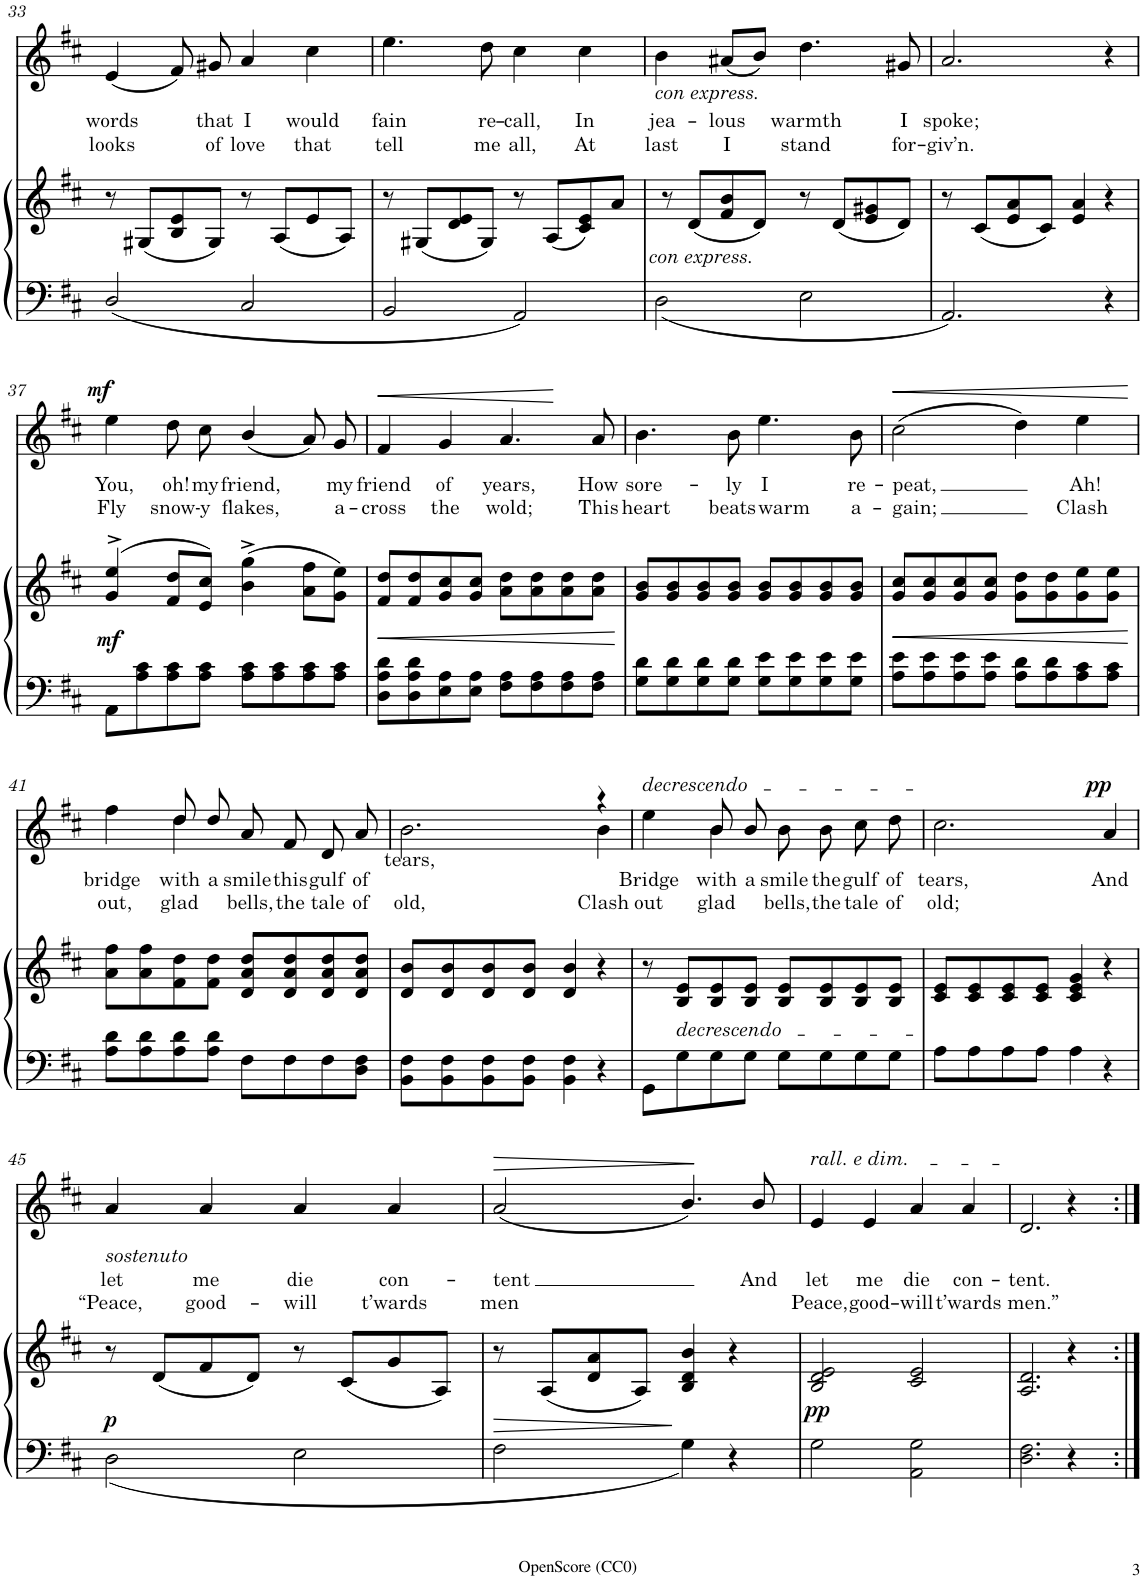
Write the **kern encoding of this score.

**kern	**kern	**dynam	**kern	**text	**text	**dynam
*part2	*part2	*part2	*part1	*part1	*part1	*part1
*staff3	*staff2	*staff2/3	*staff1	*staff1	*staff1	*staff1
*I"Piano	*	*	*I"Voice	*	*	*
*I'Pno	*	*	*	*	*	*
!!LO:PB:g=z
*clefF4	*clefG2	*	*clefG2	*	*	*
*k[f#c#]	*k[f#c#]	*	*k[f#c#]	*	*	*
*M2/2	*M2/2	*	*M2/2	*	*	*
*met(c|)	*met(c|)	*	*met(c|)	*	*	*
=33	=33	=33	=33	=33	=33	=33
!	!	!	!	!LO:LY:b	!LO:LY:b	!
2D/	8r	.	(4e/	words	looks	.
.	(8G#X/L	.	.	.	.	.
.	8B/ 8e/	.	8f#/)	.	.	.
!	!	!	!	!LO:LY:b	!LO:LY:b	!
.	8G#/J)	.	8g#X/	that	of	.
!	!	!	!	!LO:LY:b	!LO:LY:b	!
2C#/	8r	.	4a/	I	love	.
.	(8A/L	.	.	.	.	.
!	!	!	!	!LO:LY:b	!LO:LY:b	!
.	8e/	.	4cc#\	would	that	.
.	8A/J)	.	.	.	.	.
=34	=34	=34	=34	=34	=34	=34
!	!	!	!	!LO:LY:b	!LO:LY:b	!
2BB/	8r	.	4.ee\	fain	tell	.
.	(8G#X/L	.	.	.	.	.
.	8d/ 8e/	.	.	.	.	.
!	!	!	!	!LO:LY:b	!LO:LY:b	!
.	8G#/J)	.	8dd\	re-	me	.
!	!	!	!	!LO:LY:b	!LO:LY:b	!
2AA/	8r	.	4cc#\	-call,	all,	.
.	(8A/L	.	.	.	.	.
!	!	!	!	!LO:LY:b	!LO:LY:b	!
.	8c#/ 8e/)	.	4cc#\	In	At	.
.	8a/J	.	.	.	.	.
=35	=35	=35	=35	=35	=35	=35
!	!	!	!LO:TX:b:i:t=con express.	!	!	!
!	!LO:TX:b:i:t=con express.	!	!	!	!	!
!	!	!	!	!LO:LY:b	!LO:LY:b	!
2D\	8r	.	4b\	jea-	last	.
.	(8d/L	.	.	.	.	.
!	!	!	!	!LO:LY:b	!LO:LY:b	!
.	8f#/ 8b/	.	(8a#X/L	-lous	I	.
.	8d/J)	.	8b/J)	.	.	.
!	!	!	!	!LO:LY:b	!LO:LY:b	!
2E\	8r	.	4.dd\	warmth	stand	.
.	(8d/L	.	.	.	.	.
.	8e/ 8g#X/	.	.	.	.	.
!	!	!	!	!LO:LY:b	!LO:LY:b	!
.	8d/J)	.	8g#X/	I	for-	.
=36	=36	=36	=36	=36	=36	=36
!	!	!	!	!LO:LY:b	!LO:LY:b	!
2.AA/	8r	.	2.a/	spoke;	-giv’n.	.
.	(8c#/L	.	.	.	.	.
.	8e/ 8a/	.	.	.	.	.
.	8c#/J)	.	.	.	.	.
.	4e/ 4a/	.	.	.	.	.
4r	4r	.	4r	.	.	.
!!LO:LB:g=z
=37	=37	=37	=37	=37	=37	=37
!	!	!LO:DY:b	!	!LO:LY:b	!LO:LY:b	!LO:DY:a
8AA\L	(>4g/^> 4ee/^>	mf	4ee\	You,	Fly	mf
8A\ 8c#\	.	.	.	.	.	.
!	!	!	!	!LO:LY:b	!LO:LY:b	!
8A\ 8c#\	8f#/ 8dd/L	.	8dd\	oh!	snow-	.
!	!	!	!	!LO:LY:b	!LO:LY:b	!
8A\ 8c#\J	8e/ 8cc#/J)	.	8cc#\	my	-y	.
!	!	!	!	!LO:LY:b	!LO:LY:b	!
8A\ 8c#\L	(4b\^ 4gg\^	.	(4b/	friend,	flakes,	.
8A\ 8c#\	.	.	.	.	.	.
8A\ 8c#\	8a\ 8ff#\L	.	8a/)	.	.	.
!	!	!	!	!LO:LY:b	!LO:LY:b	!
8A\ 8c#\J	8g\ 8ee\J)	.	8g/	my	a-	.
=38	=38	=38	=38	=38	=38	=38
!	!	!LO:HP:b	!	!LO:LY:b	!LO:LY:b	!LO:HP:b
8D\ 8A\ 8d\L	8f#/ 8dd/L	<	4f#/	friend	-cross	<
8D\ 8A\ 8d\	8f#/ 8dd/	.	.	.	.	.
!	!	!	!	!LO:LY:b	!LO:LY:b	!
8E\ 8A\	8g/ 8cc#/	.	4g/	of	the	.
8E\ 8A\J	8g/ 8cc#/J	.	.	.	.	.
!	!	!	!	!LO:LY:b	!LO:LY:b	!
8F#\ 8A\L	8a\ 8dd\L	.	4.a/	years,	wold;	.
8F#\ 8A\	8a\ 8dd\	.	.	.	.	.
8F#\ 8A\	8a\ 8dd\	.	.	.	.	.
!	!	!	!	!LO:LY:b	!LO:LY:b	!
8F#\ 8A\J	8a\ 8dd\J	.	8a/	How	This	[
.	.	[	.	.	.	.
=39	=39	=39	=39	=39	=39	=39
!	!	!	!	!LO:LY:b	!LO:LY:b	!
8G\ 8d\L	8g/ 8b/L	.	4.b\	sore-	heart	.
8G\ 8d\	8g/ 8b/	.	.	.	.	.
8G\ 8d\	8g/ 8b/	.	.	.	.	.
!	!	!	!	!LO:LY:b	!LO:LY:b	!
8G\ 8d\J	8g/ 8b/J	.	8b\	-ly	beats	.
!	!	!	!	!LO:LY:b	!LO:LY:b	!
8G\ 8e\L	8g/ 8b/L	.	4.ee\	I	warm	.
8G\ 8e\	8g/ 8b/	.	.	.	.	.
8G\ 8e\	8g/ 8b/	.	.	.	.	.
!	!	!	!	!LO:LY:b	!LO:LY:b	!
8G\ 8e\J	8g/ 8b/J	.	8b\	re-	a-	.
=40	=40	=40	=40	=40	=40	=40
!	!	!LO:HP:b	!	!LO:LY:b	!LO:LY:b	!LO:HP:b
8A\ 8e\L	8g/ 8cc#/L	<	(2cc#\	-peat,	-gain;	<
8A\ 8e\	8g/ 8cc#/	.	.	.	.	.
8A\ 8e\	8g/ 8cc#/	.	.	.	.	.
8A\ 8e\J	8g/ 8cc#/J	.	.	.	.	.
8A\ 8d\L	8g\ 8dd\L	.	4dd\)	.	.	.
8A\ 8d\	8g\ 8dd\	.	.	.	.	.
!	!	!	!	!LO:LY:b	!LO:LY:b	!
8A\ 8c#\	8g\ 8ee\	.	4ee\	Ah!	Clash	.
8A\ 8c#\J	8g\ 8ee\J	.	.	.	.	.
.	.	[	.	.	.	[
!!LO:LB:g=z
=41	=41	=41	=41	=41	=41	=41
!	!	!	!	!LO:LY:b	!LO:LY:b	!
*	*	*	*^	*	*	*
8A\ 8d\L	8a\ 8ff#\L	.	4ff#\	4ryy	bridge	out,	.
8A\ 8d\	8a\ 8ff#\	.	.	.	.	.	.
!	!	!	!	!	!LO:LY:b	!LO:LY:b	!
8A\ 8d\	8f#\ 8dd\	.	8dd/	4dd\	with	glad	.
!	!	!	!	!	!LO:LY:b	!	!
8A\ 8d\J	8f#\ 8dd\J	.	8dd/	.	a	.	.
!	!	!	!	!	!LO:LY:b	!LO:LY:b	!
8F#\L	8d/ 8a/ 8dd/L	.	8a/	2ryy	smile	bells,	.
!	!	!	!	!	!LO:LY:b	!LO:LY:b	!
8F#\	8d/ 8a/ 8dd/	.	8f#/	.	this	the	.
!	!	!	!	!	!LO:LY:b	!LO:LY:b	!
8F#\	8d/ 8a/ 8dd/	.	8d/	.	gulf	tale	.
!	!	!	!	!	!LO:LY:b	!LO:LY:b	!
8D\ 8F#\J	8d/ 8a/ 8dd/J	.	8a/	.	of	of	.
=42	=42	=42	=42	=42	=42	=42	=42
!	!	!	!	!	!LO:LY:b	!LO:LY:b	!
8BB\ 8F#\L	8d/ 8b/L	.	2.b\	2.ryy	tears,	old,	.
8BB\ 8F#\	8d/ 8b/	.	.	.	.	.	.
8BB\ 8F#\	8d/ 8b/	.	.	.	.	.	.
8BB\ 8F#\J	8d/ 8b/J	.	.	.	.	.	.
4BB\ 4F#\	4d/ 4b/	.	.	.	.	.	.
!	!	!	!	!	!	!LO:LY:b	!
4r	4r	.	4r	4b\	.	Clash	.
=43	=43	=43	=43	=43	=43	=43	=43
!	!	!	!LO:TX:a:i:t=decrescendo	!	!	!	!
!	!	!	!	!	!LO:LY:b	!LO:LY:b	!
8GG\L	8r	.	4ee\	4ryy	Bridge	out	.
!	!LO:TX:b:i:t=decrescendo	!	!	!	!	!	!
8G\	8B/ 8e/L	.	.	.	.	.	.
!	!	!	!	!	!LO:LY:b	!LO:LY:b	!
8G\	8B/ 8e/	.	8b/	4b\	with	glad	.
!	!	!	!	!	!LO:LY:b	!	!
8G\J	8B/ 8e/J	.	8b/	.	a	.	.
!	!	!	!	!	!LO:LY:b	!LO:LY:b	!
8G\L	8B/ 8e/L	.	8b\	2ryy	smile	bells,	.
!	!	!	!	!	!LO:LY:b	!LO:LY:b	!
8G\	8B/ 8e/	.	8b\	.	the	the	.
!	!	!	!	!	!LO:LY:b	!LO:LY:b	!
8G\	8B/ 8e/	.	8cc#\	.	gulf	tale	.
!	!	!	!	!	!LO:LY:b	!LO:LY:b	!
8G\J	8B/ 8e/J	.	8dd\	.	of	of	.
*	*	*	*v	*v	*	*	*
=44	=44	=44	=44	=44	=44	=44
!	!	!	!	!LO:LY:b	!LO:LY:b	!
8A\L	8c#/ 8e/L	.	2.cc#\	tears,	old;	.
8A\	8c#/ 8e/	.	.	.	.	.
8A\	8c#/ 8e/	.	.	.	.	.
8A\J	8c#/ 8e/J	.	.	.	.	.
4A\	4c#/ 4e/ 4g/	.	.	.	.	.
!	!	!	!	!LO:LY:b	!	!LO:DY:a
4r	4r	.	4a/	And	.	pp
!!LO:LB:g=z
=45	=45	=45	=45	=45	=45	=45
!	!	!	!LO:TX:b:i:t=sostenuto	!	!	!
!	!	!LO:DY:b	!	!LO:LY:b	!LO:LY:b	!
2D\	8r	p	4a/	let	“Peace,	.
.	(8d/L	.	.	.	.	.
!	!	!	!	!LO:LY:b	!LO:LY:b	!
.	8f#/	.	4a/	me	good-	.
.	8d/J)	.	.	.	.	.
!	!	!	!	!LO:LY:b	!LO:LY:b	!
2E\	8r	.	4a/	die	-will	.
.	(8c#/L	.	.	.	.	.
!	!	!	!	!LO:LY:b	!LO:LY:b	!
.	8g/	.	4a/	con-	t’wards	.
.	8A/J)	.	.	.	.	.
=46	=46	=46	=46	=46	=46	=46
!	!	!LO:HP:b	!	!LO:LY:b	!LO:LY:b	!LO:HP:b
2F#\	8r	>	(2a/	-tent	men	>
.	(8A/L	.	.	.	.	.
.	8d/ 8a/	.	.	.	.	.
.	8A/J)	.	.	.	.	.
4G\	4B/ 4d/ 4b/	]	4.b/)	.	.	.
4r	4r	.	.	.	.	.
!	!	!	!	!LO:LY:b	!	!
.	.	.	8b/	And	.	]
=47	=47	=47	=47	=47	=47	=47
!	!	!	!LO:TX:a:i:t=rall. e dim.	!	!	!
!	!	!LO:DY:b	!	!LO:LY:b	!LO:LY:b	!
2G\	2B/ 2d/ 2e/	pp	4e/	let	Peace,	.
!	!	!	!	!LO:LY:b	!LO:LY:b	!
.	.	.	4e/	me	good-	.
!	!	!	!	!LO:LY:b	!LO:LY:b	!
2AA\ 2G\	2c#/ 2e/	.	4a/	die	-will	.
!	!	!	!	!LO:LY:b	!LO:LY:b	!
.	.	.	4a/	con-	t’wards	.
=48	=48	=48	=48	=48	=48	=48
!	!	!	!	!LO:LY:b	!LO:LY:b	!
2.D\ 2.F#\	2.A/ 2.d/	.	2.d/	-tent.	men.”	.
4r	4r	.	4r	.	.	.
=:|!	=:|!	=:|!	=:|!	=:|!	=:|!	=:|!
*-	*-	*-	*-	*-	*-	*-
